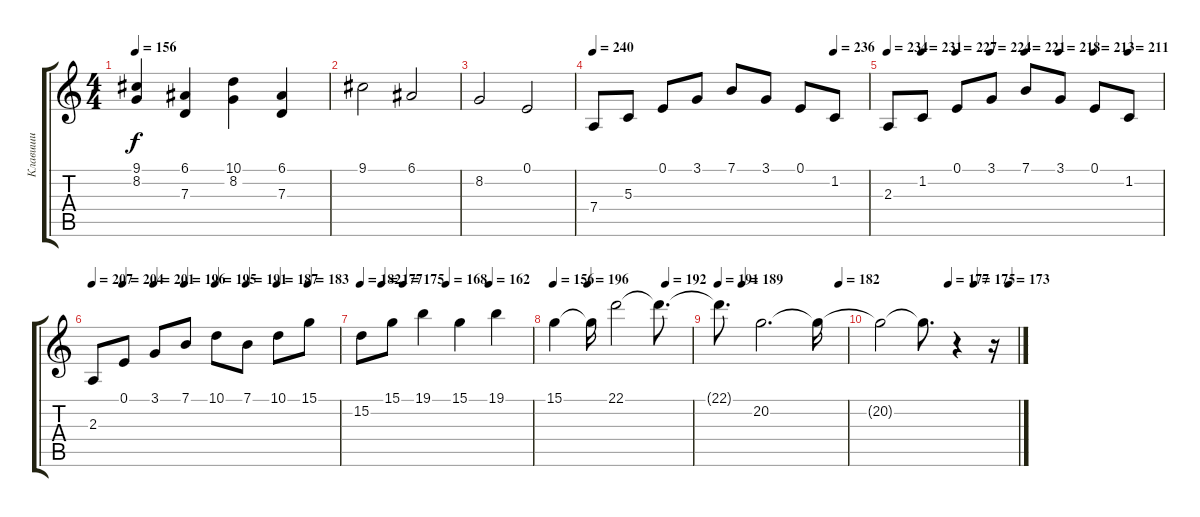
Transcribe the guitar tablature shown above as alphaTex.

\track ("Клавиши" "Клавиши") {instrument electricgrandpiano}
\staff {score tabs}
\tuning (E4 B3 G3 D3 A2 E2) {hide}
\ts (4 4)
\tempo 156
\clef g2
\ks c
(9.1 8.2).4{dy f} (6.1 7.3).4 (10.1 8.2).4 (6.1 7.3).4 |
9.1.2 6.1.2 |
8.2.2 0.1.2 |
\tempo 240
\tempo (236 0.875)
7.4.8 5.3.8 0.1.8 3.1.8 7.1.8 3.1.8 0.1.8 1.2.8 |
\tempo 234
\tempo (231 0.125)
\tempo (227 0.25)
\tempo (224 0.375)
\tempo (221 0.5)
\tempo (218 0.625)
\tempo (213 0.75)
\tempo (211 0.875)
2.3.8 1.2.8 0.1.8 3.1.8 7.1.8 3.1.8 0.1.8 1.2.8 |
\tempo 207
\tempo (204 0.125)
\tempo (201 0.25)
\tempo (196 0.375)
\tempo (195 0.5)
\tempo (191 0.625)
\tempo (187 0.75)
\tempo (183 0.875)
2.3.8 0.1.8 3.1.8 7.1.8 10.1.8 7.1.8 10.1.8 15.1.8 |
\tempo 182
\tempo (177 0.125)
\tempo (175 0.25)
\tempo (168 0.5)
\tempo (162 0.75)
15.2.8 15.1.8 19.1.4 15.1.4 19.1.4 |
\tempo 156
\tempo (196 0.25)
\tempo (192 0.8125)
15.1.4 15.1{t}.16 22.1.2 22.1{t}.8{d} |
\tempo 191
\tempo (189 0.1875)
\tempo (182 0.9375)
22.1{t}.8{d} 20.2.2{d} 20.2{t}.16 |
\tempo (177 0.5)
\tempo (175 0.6875)
\tempo (173 0.9375)
20.2{t}.2 20.2{t}.8{d} r.4 r.16
